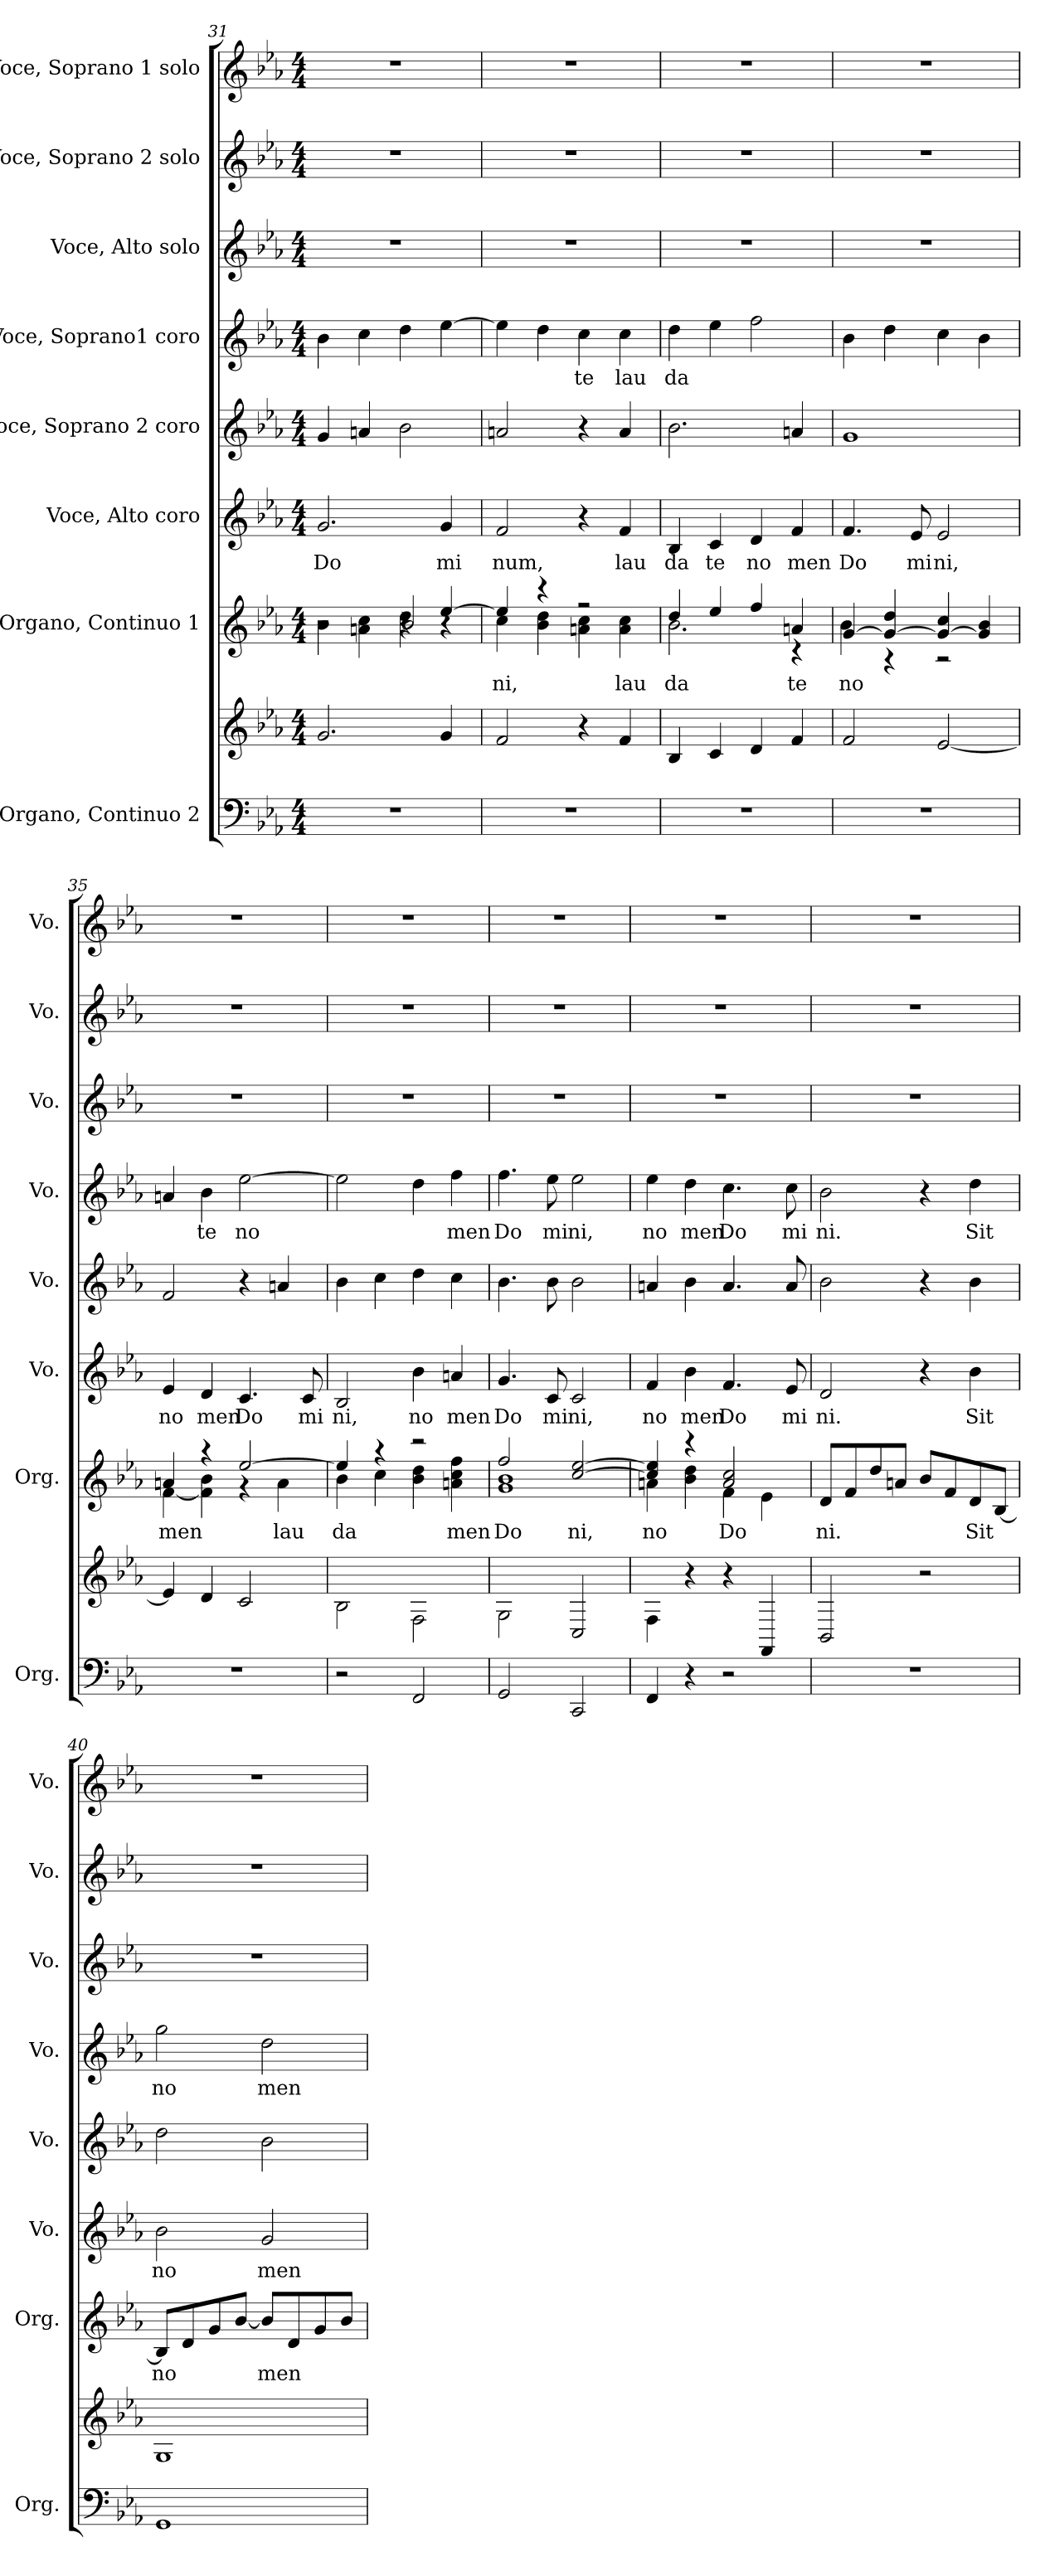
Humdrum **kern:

**kern	**kern	**kern	**text	**kern	**text	**kern	**kern	**text	**kern	**kern	**kern
*part8	*part8	*part7	*part7	*part6	*part6	*part5	*part4	*part4	*part3	*part2	*part1
*staff9	*staff8	*staff7	*staff7	*staff6	*staff6	*staff5	*staff4	*staff4	*staff3	*staff2	*staff1
*I"Organo, Continuo 2	*	*I"Organo, Continuo 1	*	*I"Voce, Alto coro	*	*I"Voce, Soprano 2 coro	*I"Voce, Soprano1  coro	*	*I"Voce, Alto solo	*I"Voce, Soprano 2 solo	*I"Voce, Soprano 1 solo
*I'Org.	*	*I'Org.	*	*I'Vo.	*	*I'Vo.	*I'Vo.	*	*I'Vo.	*I'Vo.	*I'Vo.
*clefF4	*clefG2	*clefG2	*	*clefG2	*	*clefG2	*clefG2	*	*clefG2	*clefG2	*clefG2
*k[b-e-a-]	*k[b-e-a-]	*k[b-e-a-]	*	*k[b-e-a-]	*	*k[b-e-a-]	*k[b-e-a-]	*	*k[b-e-a-]	*k[b-e-a-]	*k[b-e-a-]
*M4/4	*M4/4	*M4/4	*	*M4/4	*	*M4/4	*M4/4	*	*M4/4	*M4/4	*M4/4
=31	=31	=31	=31	=31	=31	=31	=31	=31	=31	=31	=31
*	*	*^	*	*	*	*	*	*	*	*	*
*	*	*	*^	*	*	*	*	*	*	*	*	*
!	!	!	!	!	!	!	!LO:LY:b	!	!	!	!	!	!
1r	2.g/	2r	4b-\	2r	.	2.g/	Do	4g/	4b-\	.	1r	1r	1r
.	.	.	4an\ 4cc\	.	.	.	.	4an/	4cc\	.	.	.	.
.	.	4r	4dd\	2b-/	.	.	.	2b-\	4dd\	.	.	.	.
!	!	!	!	!	!	!	!LO:LY:b	!	!	!	!	!	!
.	4g/	[4ee-/	4r	.	.	4g/	mi	.	[4ee-\	.	.	.	.
*	*	*	*v	*v	*	*	*	*	*	*	*	*	*
=32	=32	=32	=32	=32	=32	=32	=32	=32	=32	=32	=32	=32
!	!	!	!	!LO:LY:b	!	!LO:LY:b	!	!	!	!	!	!
1r	2f/	4ee-/]	4cc\	ni,	2f/	num,	2an/	4ee-\]	.	1r	1r	1r
.	.	4r	4b-\ 4dd\	.	.	.	.	4dd\	.	.	.	.
!	!	!	!	!	!	!	!	!	!LO:LY:b	!	!	!
.	4r	2r	4an\ 4cc\	.	4r	.	4r	4cc\	te	.	.	.
!	!	!	!	!LO:LY:b	!	!LO:LY:b	!	!	!LO:LY:b	!	!	!
.	4f/	.	4a\ 4cc\	lau	4f/	lau	4a/	4cc\	lau	.	.	.
=33	=33	=33	=33	=33	=33	=33	=33	=33	=33	=33	=33	=33
!	!	!	!	!LO:LY:b	!	!LO:LY:b	!	!	!LO:LY:b	!	!	!
1r	4B-/	4dd/	2.b-\	da	4B-/	da	2.b-\	4dd\	da	1r	1r	1r
!	!	!	!	!	!	!LO:LY:b	!	!	!	!	!	!
.	4c/	4ee-/	.	.	4c/	te	.	4ee-\	.	.	.	.
!	!	!	!	!	!	!LO:LY:b	!	!	!	!	!	!
.	4d/	4ff/	.	.	4d/	no	.	2ff\	.	.	.	.
!	!	!	!	!LO:LY:b	!	!LO:LY:b	!	!	!	!	!	!
.	4f/	4an/	4r	te	4f/	men	4an/	.	.	.	.	.
!!LO:PB:g=z
=34	=34	=34	=34	=34	=34	=34	=34	=34	=34	=34	=34	=34
!	!	!	!	!LO:LY:b	!	!LO:LY:b	!	!	!	!	!	!
1r	2f/	[4g/	4b-\	no	4.f/	Do	1g	4b-\	.	1r	1r	1r
.	.	4g/_ 4dd/	4r	.	.	.	.	4dd\	.	.	.	.
!	!	!	!	!	!	!LO:LY:b	!	!	!	!	!	!
.	.	.	.	.	8e-/	mi	.	.	.	.	.	.
!	!	!	!	!	!	!LO:LY:b	!	!	!	!	!	!
.	[2e-/	4g/_ 4cc/	2r	.	2e-/	ni,	.	4cc\	.	.	.	.
.	.	4g/] 4b-/	.	.	.	.	.	4b-\	.	.	.	.
=35	=35	=35	=35	=35	=35	=35	=35	=35	=35	=35	=35	=35
!	!	!	!	!LO:LY:b	!	!LO:LY:b	!	!	!	!	!	!
1r	4e-/]	4an/	[4f\	men	4e-/	no	2f/	4an/	.	1r	1r	1r
!	!	!	!	!	!	!LO:LY:b	!	!	!LO:LY:b	!	!	!
.	4d/	4r	4f\] 4b-\	.	4d/	men	.	4b-\	te	.	.	.
!	!	!	!	!	!	!LO:LY:b	!	!	!LO:LY:b	!	!	!
.	2c/	[2ee-/	4r	.	4.c/	Do	4r	[2ee-\	no	.	.	.
!	!	!	!	!LO:LY:b	!	!	!	!	!	!	!	!
.	.	.	4a\	lau	.	.	4an/	.	.	.	.	.
!	!	!	!	!	!	!LO:LY:b	!	!	!	!	!	!
.	.	.	.	.	8c/	mi	.	.	.	.	.	.
=36	=36	=36	=36	=36	=36	=36	=36	=36	=36	=36	=36	=36
!	!	!	!	!LO:LY:b	!	!LO:LY:b	!	!	!	!	!	!
2r	2B-\	4ee-/]	4b-\	da	2B-/	ni,	4b-\	2ee-\]	.	1r	1r	1r
.	.	4r	4cc\	.	.	.	4cc\	.	.	.	.	.
!	!	!	!	!	!	!LO:LY:b	!	!	!	!	!	!
2FF/	2F\	2r	4b-\ 4dd\	.	4b-\	no	4dd\	4dd\	.	.	.	.
!	!	!	!	!LO:LY:b	!	!LO:LY:b	!	!	!LO:LY:b	!	!	!
.	.	.	4an\ 4cc\ 4ff\	men	4an/	men	4cc\	4ff\	men	.	.	.
=37	=37	=37	=37	=37	=37	=37	=37	=37	=37	=37	=37	=37
!	!	!	!	!LO:LY:b	!	!LO:LY:b	!	!	!LO:LY:b	!	!	!
2GG/	2G\	2ff/	1g 1b-	Do	4.g/	Do	4.b-\	4.ff\	Do	1r	1r	1r
!	!	!	!	!	!	!LO:LY:b	!	!	!LO:LY:b	!	!	!
.	.	.	.	.	8c/	mi	8b-\	8ee-\	mi	.	.	.
!	!	!	!	!LO:LY:b	!	!LO:LY:b	!	!	!LO:LY:b	!	!	!
2CC/	2C/	[2cc/ [2ee-/	.	ni,	2c/	ni,	2b-\	2ee-\	ni,	.	.	.
=38	=38	=38	=38	=38	=38	=38	=38	=38	=38	=38	=38	=38
!	!	!	!	!LO:LY:b	!	!LO:LY:b	!	!	!LO:LY:b	!	!	!
4FF/	4F\	4cc/] 4ee-/]	4an\	no	4f/	no	4an/	4ee-\	no	1r	1r	1r
!	!	!	!	!	!	!LO:LY:b	!	!	!LO:LY:b	!	!	!
4r	4r	4r	4b-\ 4dd\	.	4b-\	men	4b-\	4dd\	men	.	.	.
!	!	!	!	!LO:LY:b	!	!LO:LY:b	!	!	!LO:LY:b	!	!	!
2r	4r	2a/ 2cc/	4f\	Do	4.f/	Do	4.a/	4.cc\	Do	.	.	.
.	4FF/	.	4e-\	.	.	.	.	.	.	.	.	.
!	!	!	!	!	!	!LO:LY:b	!	!	!LO:LY:b	!	!	!
.	.	.	.	.	8e-/	mi	8a/	8cc\	mi	.	.	.
*	*	*v	*v	*	*	*	*	*	*	*	*	*
!!LO:PB:g=z
=39	=39	=39	=39	=39	=39	=39	=39	=39	=39	=39	=39
!	!	!	!LO:LY:b	!	!LO:LY:b	!	!	!LO:LY:b	!	!	!
1r	2BB-/	8d/L	ni.	2d/	ni.	2b-\	2b-\	ni.	1r	1r	1r
.	.	8f/	.	.	.	.	.	.	.	.	.
.	.	8dd/	.	.	.	.	.	.	.	.	.
.	.	8an/J	.	.	.	.	.	.	.	.	.
.	2r	8b-/L	.	4r	.	4r	4r	.	.	.	.
.	.	8f/	.	.	.	.	.	.	.	.	.
!	!	!	!LO:LY:b	!	!LO:LY:b	!	!	!LO:LY:b	!	!	!
.	.	8d/	Sit	4b-\	Sit	4b-\	4dd\	Sit	.	.	.
.	.	[8B-/J	.	.	.	.	.	.	.	.	.
=40	=40	=40	=40	=40	=40	=40	=40	=40	=40	=40	=40
!	!	!	!LO:LY:b	!	!LO:LY:b	!	!	!LO:LY:b	!	!	!
1GG	1G	8B-/L]	no	2b-\	no	2dd\	2gg\	no	1r	1r	1r
.	.	8d/	.	.	.	.	.	.	.	.	.
.	.	8g/	.	.	.	.	.	.	.	.	.
.	.	[8b-/J	.	.	.	.	.	.	.	.	.
!	!	!	!LO:LY:b	!	!LO:LY:b	!	!	!LO:LY:b	!	!	!
.	.	8b-/L]	men	2g/	men	2b-\	2dd\	men	.	.	.
.	.	8d/	.	.	.	.	.	.	.	.	.
.	.	8g/	.	.	.	.	.	.	.	.	.
.	.	8b-/J	.	.	.	.	.	.	.	.	.
=	=	=	=	=	=	=	=	=	=	=	=
*-	*-	*-	*-	*-	*-	*-	*-	*-	*-	*-	*-
